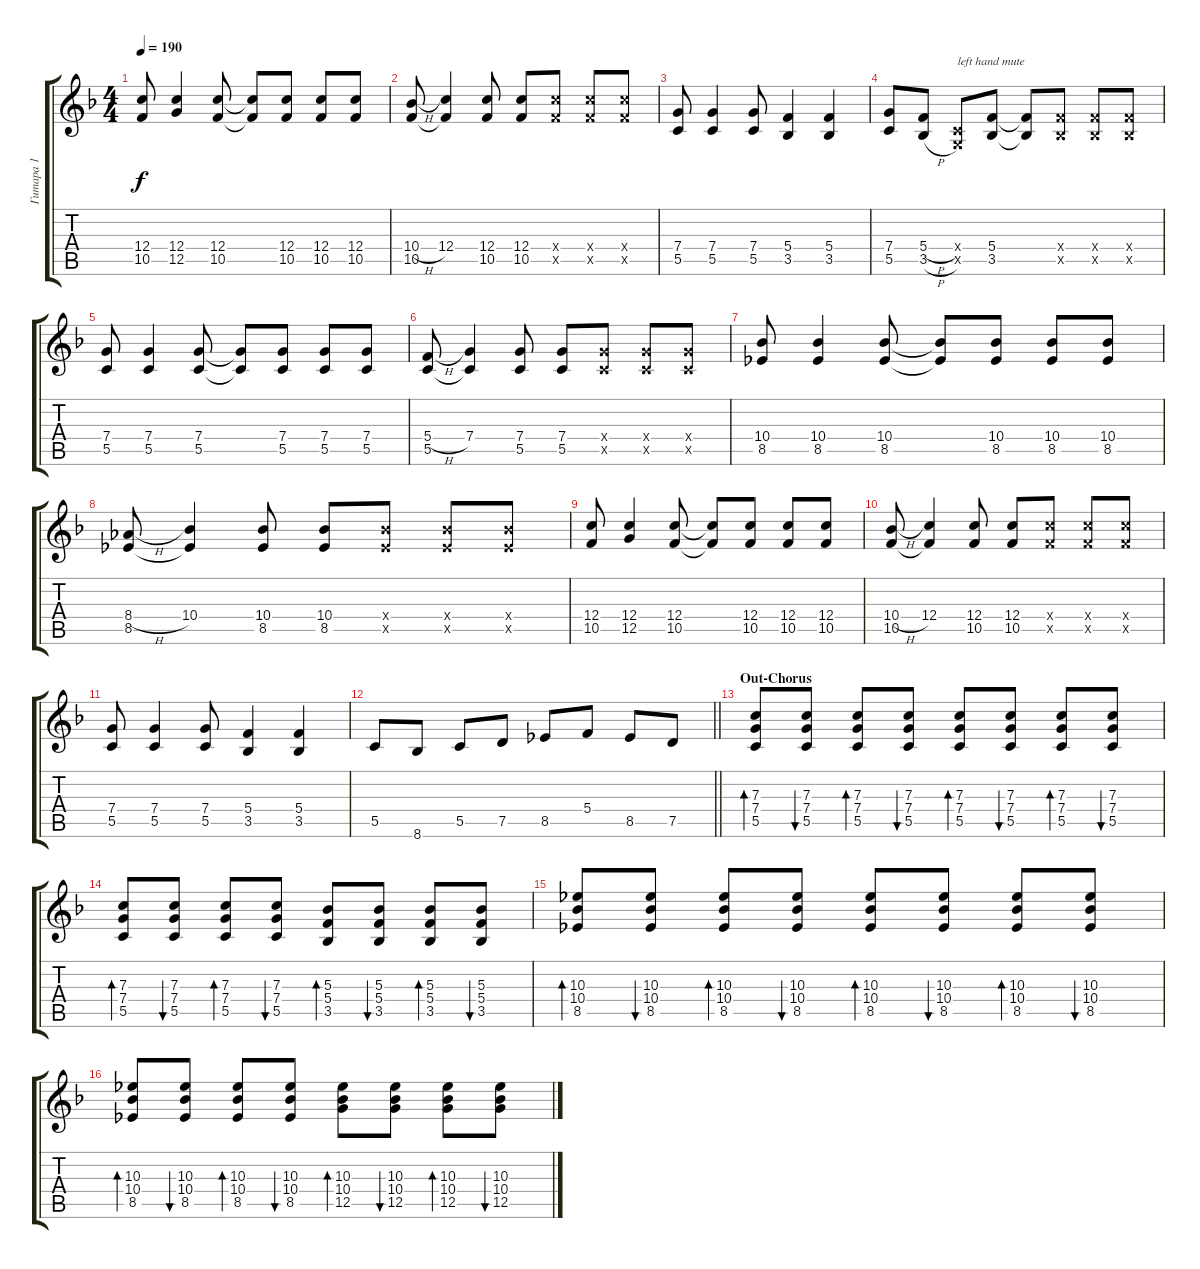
\track ("Гитара 1" "Гитара 1") {instrument distortionguitar}
\staff {score tabs}
\tuning (D4 A3 F3 C3 G2 D2) {hide}
\ts (4 4)
\tempo 190
\clef g2
\ks dminor
(12.4 10.5).8{dy f} (12.4 12.5).4 (12.4 10.5).8 (12.4{t} 10.5{t}).8 (12.4 10.5).8 (12.4 10.5).8 (12.4 10.5).8 |
(10.4{h} 10.5).8 (12.4 10.5{t}).4 (12.4 10.5).8 (12.4 10.5).8 (12.4{x} 10.5{x}).8 (12.4{x} 10.5{x}).8 (12.4{x} 10.5{x}).8 |
(7.4 5.5).8 (7.4 5.5).4 (7.4 5.5).8 (5.4 3.5).4 (5.4 3.5).4 |
(7.4 5.5).8 (5.4{h} 3.5{h}).8 (0.4{x} 0.5{x}).8{txt "left hand mute"} (5.4 3.5).8 (5.4{t} 3.5{t}).8 (5.4{x} 3.5{x}).8 (5.4{x} 3.5{x}).8 (5.4{x} 3.5{x}).8 |
(7.4 5.5).8 (7.4 5.5).4 (7.4 5.5).8 (7.4{t} 5.5{t}).8 (7.4 5.5).8 (7.4 5.5).8 (7.4 5.5).8 |
(5.4{h} 5.5).8 (7.4 5.5{t}).4 (7.4 5.5).8 (7.4 5.5).8 (7.4{x} 5.5{x}).8 (7.4{x} 5.5{x}).8 (7.4{x} 5.5{x}).8 |
(10.4 8.5).8 (10.4 8.5).4 (10.4 8.5).8 (10.4{t} 8.5{t}).8 (10.4 8.5).8 (10.4 8.5).8 (10.4 8.5).8 |
(8.4{h} 8.5).8 (10.4 8.5{t}).4 (10.4 8.5).8 (10.4 8.5).8 (10.4{x} 8.5{x}).8 (10.4{x} 8.5{x}).8 (10.4{x} 8.5{x}).8 |
(12.4 10.5).8 (12.4 12.5).4 (12.4 10.5).8 (12.4{t} 10.5{t}).8 (12.4 10.5).8 (12.4 10.5).8 (12.4 10.5).8 |
(10.4{h} 10.5).8 (12.4 10.5{t}).4 (12.4 10.5).8 (12.4 10.5).8 (12.4{x} 10.5{x}).8 (12.4{x} 10.5{x}).8 (12.4{x} 10.5{x}).8 |
(7.4 5.5).8 (7.4 5.5).4 (7.4 5.5).8 (5.4 3.5).4 (5.4 3.5).4 |
\barLineRight lightlight
5.5.8 8.6.8 5.5.8 7.5.8 8.5.8 5.4.8 8.5.8 7.5.8 |
\section ("" "Out-Chorus")
(7.3 7.4 5.5).8{bd 60} (7.3 7.4 5.5).8{bu 60} (7.3 7.4 5.5).8{bd 60} (7.3 7.4 5.5).8{bu 60} (7.3 7.4 5.5).8{bd 60} (7.3 7.4 5.5).8{bu 60} (7.3 7.4 5.5).8{bd 60} (7.3 7.4 5.5).8{bu 60} |
(7.3 7.4 5.5).8{bd 60} (7.3 7.4 5.5).8{bu 60} (7.3 7.4 5.5).8{bd 60} (7.3 7.4 5.5).8{bu 60} (5.3 5.4 3.5).8{bd 60} (5.3 5.4 3.5).8{bu 60} (5.3 5.4 3.5).8{bd 60} (5.3 5.4 3.5).8{bu 60} |
(10.3 10.4 8.5).8{bd 60} (10.3 10.4 8.5).8{bu 60} (10.3 10.4 8.5).8{bd 60} (10.3 10.4 8.5).8{bu 60} (10.3 10.4 8.5).8{bd 60} (10.3 10.4 8.5).8{bu 60} (10.3 10.4 8.5).8{bd 60} (10.3 10.4 8.5).8{bu 60} |
(10.3 10.4 8.5).8{bd 60} (10.3 10.4 8.5).8{bu 60} (10.3 10.4 8.5).8{bd 60} (10.3 10.4 8.5).8{bu 60} (10.3 10.4 12.5).8{bd 60} (10.3 10.4 12.5).8{bu 60} (10.3 10.4 12.5).8{bd 60} (10.3 10.4 12.5).8{bu 60}
